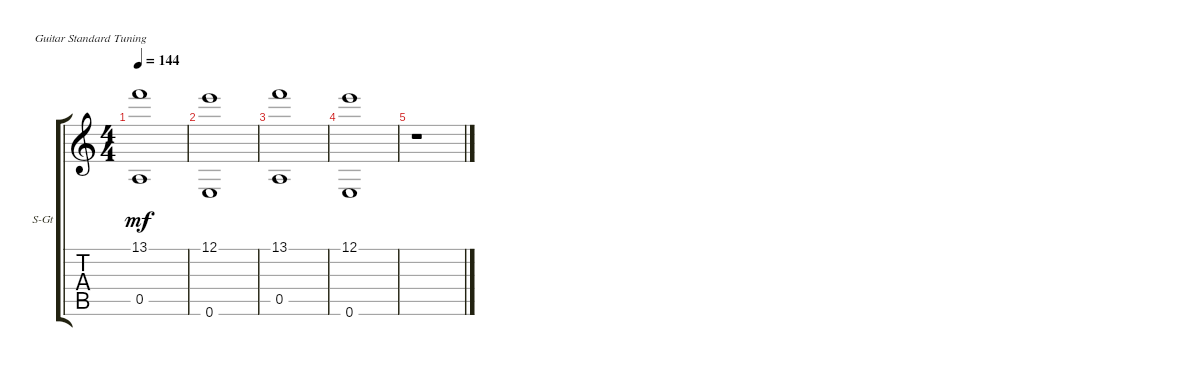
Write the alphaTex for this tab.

\defaultSystemsLayout 4
\bracketExtendMode groupsimilarinstruments
\firstSystemTrackNameOrientation horizontal
\otherSystemsTrackNameOrientation horizontal
\track ("Steel Guitar" "S-Gt") {instrument acousticguitarsteel}
\staff {score tabs}
\tuning (E4 B3 G3 D3 A2 E2)
\ts (4 4)
\tempo 144
\clef g2
\ks aminor
(13.1 0.5).1{dy mf} |
(12.1 0.6).1 |
(13.1 0.5).1 |
(12.1 0.6).1 |
r.1
